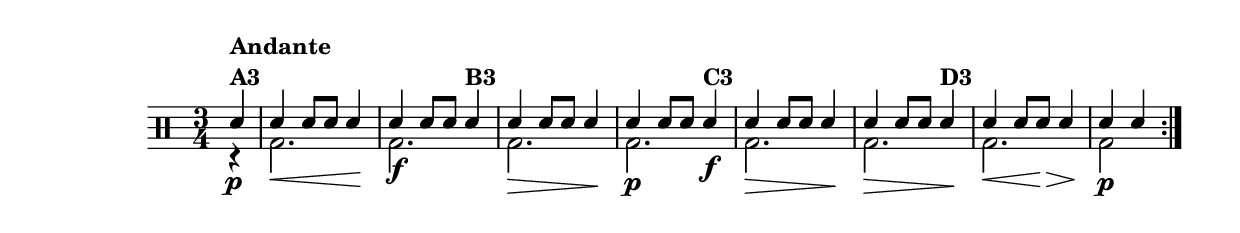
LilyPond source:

%-*- coding: utf-8 -*-

\version "2.16.0"

%\header {title = "variacoes sobre terezinha - variacao 3"}

\drums {

\override Score.BarNumber #'transparent = ##t
\override Staff.TimeSignature #'style = #'()
\time 3/4 
\partial 4*1

\context DrumVoice = "1" { }
\context DrumVoice = "2" {  }

<<
{
\repeat volta 2 {
sn4^\markup {\column {\bold  {Andante A3}}} 
sn4 sn8 sn sn4
sn4 sn8 sn sn4^\markup{\bold {B3}} 
sn4 sn8 sn sn4
sn4 sn8 sn sn4^\markup{\bold {C3}} 
sn4 sn8 sn sn4
sn4 sn8 sn sn4^\markup{\bold {D3}} 
sn4 sn8 sn sn4
sn4 sn4 
}
}

\\
{
r4\p
<< bd2. {s4\< s4 s4\!} >>
bd2.\f
<< bd2. {s4\> s4 s4\!} >>
<< bd2. {s4\p s4 s4\f} >>
<< bd2. {s4\> s4 s4\!} >>
<< bd2. {s4\> s4 s4\!} >>
<< bd2. {s4\< s8  s8\!\> s8 s8\!} >>
bd2\p
}
>>
}

